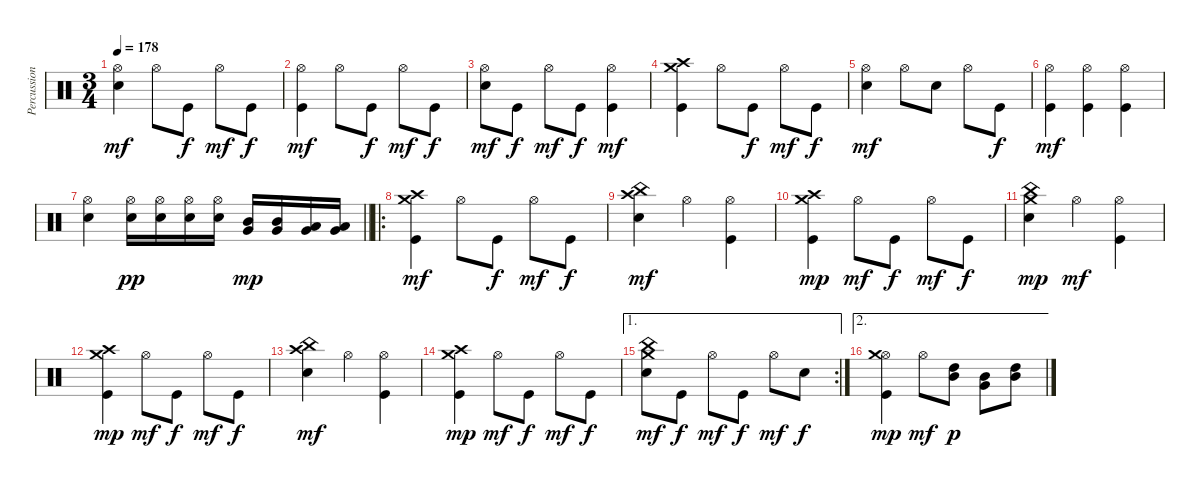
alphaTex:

\track ("Percussions" "Percussion") {instrument percussion}
\staff {score}
\articulation defaults
\ts (3 4)
\tempo 178
\clef neutral
\ks c
("Electric Snare (hit)" "Hi-Hat (open)").4{dy mf} "Hi-Hat (open)".8 "Kick (hit)".8{dy f} "Hi-Hat (open)".8{dy mf} "Kick (hit)".8{dy f} |
("Kick (hit)" "Hi-Hat (open)").4{dy mf} "Hi-Hat (open)".8 "Kick (hit)".8{dy f} "Hi-Hat (open)".8{dy mf} "Kick (hit)".8{dy f} |
("Electric Snare (hit)" "Hi-Hat (open)").8{dy mf} "Kick (hit)".8{dy f} "Hi-Hat (open)".8{dy mf} "Kick (hit)".8{dy f} ("Kick (hit)" "Hi-Hat (open)").4{dy mf} |
("Kick (hit)" "Crash high (hit)" "Crash medium (hit)").4 "Hi-Hat (open)".8 "Kick (hit)".8{dy f} "Hi-Hat (open)".8{dy mf} "Kick (hit)".8{dy f} |
("Electric Snare (hit)" "Hi-Hat (open)").4{dy mf} "Hi-Hat (open)".8 "Electric Snare (hit)".8 "Hi-Hat (open)".8 "Kick (hit)".8{dy f} |
("Kick (hit)" "Hi-Hat (open)").4{dy mf} ("Kick (hit)" "Hi-Hat (open)").4 ("Kick (hit)" "Hi-Hat (open)").4 |
\barLineRight lightlight
("Electric Snare (hit)" "Hi-Hat (open)").4 ("Electric Snare (hit)" "Hi-Hat (open)").16{dy pp} ("Electric Snare (hit)" "Hi-Hat (open)").16 ("Electric Snare (hit)" "Hi-Hat (open)").16 ("Electric Snare (hit)" "Hi-Hat (open)").16 ("Very Low Tom (hit)" "Mid Tom (hit)").16{dy mp} ("Very Low Tom (hit)" "Mid Tom (hit)").16 ("Very Low Tom (hit)" "Low Tom (hit)").16 ("Very Low Tom (hit)" "Low Tom (hit)").16 |
\ro
("Kick (hit)" "Crash high (hit)" "Crash medium (hit)").4{dy mf} "Hi-Hat (open)".8 "Kick (hit)".8{dy f} "Hi-Hat (open)".8{dy mf} "Kick (hit)".8{dy f} |
("Electric Snare (hit)" "China (hit)" "Crash high (hit)").4{dy mf} "Hi-Hat (open)".4 ("Kick (hit)" "Hi-Hat (open)").4 |
("Kick (hit)" "Crash high (hit)" "Crash medium (hit)").4{dy mp} "Hi-Hat (open)".8{dy mf} "Kick (hit)".8{dy f} "Hi-Hat (open)".8{dy mf} "Kick (hit)".8{dy f} |
("Electric Snare (hit)" "China (hit)" "Crash medium (hit)").4{dy mp} "Hi-Hat (open)".4{dy mf} ("Kick (hit)" "Hi-Hat (open)").4 |
("Kick (hit)" "Crash high (hit)" "Crash medium (hit)").4{dy mp} "Hi-Hat (open)".8{dy mf} "Kick (hit)".8{dy f} "Hi-Hat (open)".8{dy mf} "Kick (hit)".8{dy f} |
("Electric Snare (hit)" "China (hit)" "Crash high (hit)").4{dy mf} "Hi-Hat (open)".4 ("Kick (hit)" "Hi-Hat (open)").4 |
("Kick (hit)" "Crash high (hit)" "Crash medium (hit)").4{dy mp} "Hi-Hat (open)".8{dy mf} "Kick (hit)".8{dy f} "Hi-Hat (open)".8{dy mf} "Kick (hit)".8{dy f} |
\ae 1
\rc 2
("Electric Snare (hit)" "China (hit)" "Crash medium (hit)").8{dy mf} "Kick (hit)".8{dy f} "Hi-Hat (open)".8{dy mf} "Kick (hit)".8{dy f} "Hi-Hat (open)".8{dy mf} "Electric Snare (hit)".8{dy f} |
\ae 2
("Kick (hit)" "Hi-Hat (open)" "Crash medium (hit)").4{dy mp} "Hi-Hat (open)".8{dy mf} ("Mid Tom (hit)" "High Tom (hit)").8{dy p} ("Very Low Tom (hit)" "Mid Tom (hit)").8 ("Mid Tom (hit)" "High Tom (hit)").8
